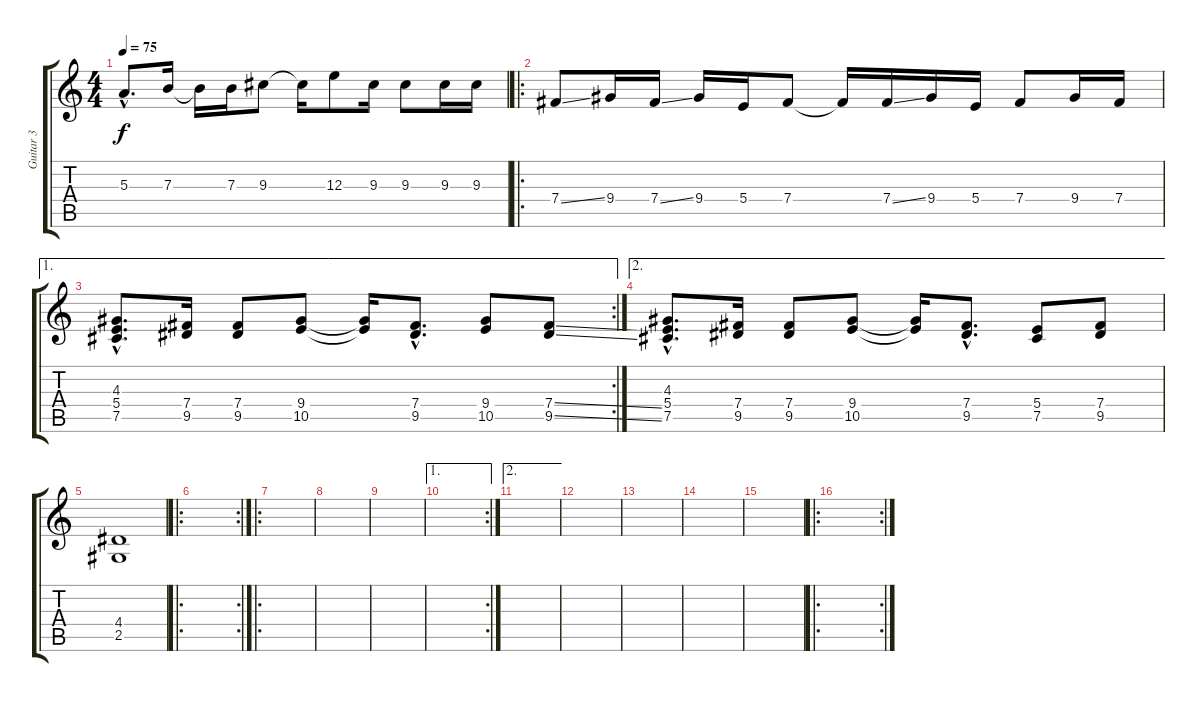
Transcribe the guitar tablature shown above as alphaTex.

\track ("Guitar 3" "Guitar 3") {instrument distortionguitar}
\staff {score tabs}
\tuning (Db4 Ab3 E3 B2 Gb2 Db2) {hide}
\ts (4 4)
\tempo 75
\clef g2
\ks c
5.3{hac}.8{d dy f} 7.3.16 7.3{t}.16 7.3.16 9.3.8 9.3{t}.16 12.3.8 9.3.16 9.3.8 9.3.16 9.3.16 |
\ro
7.4{ss}.8 9.4.16 7.4{ss}.16 9.4.16 5.4.16 7.4.8 7.4{t}.16 7.4{ss}.16 9.4.16 5.4.16 7.4.8 9.4.16 7.4.16 |
\ae 1
\rc 2
(4.3{hac} 5.4{hac} 7.5{hac}).8{d} (7.4 9.5).16 (7.4 9.5).8 (9.4 10.5).8 (9.4{t} 10.5{t}).16 (7.4{hac} 9.5{hac}).8{d} (9.4 10.5).8 (7.4{ss} 9.5{ss}).8 |
\ae 2
(4.3{hac} 5.4{hac} 7.5{hac}).8{d} (7.4 9.5).16 (7.4 9.5).8 (9.4 10.5).8 (9.4{t} 10.5{t}).16 (7.4{hac} 9.5{hac}).8{d} (5.4 7.5).8 (7.4 9.5).8 |
(4.4 2.5).1 |
\ro
\rc 2
|
\ro
|
|
|
\ae 1
\rc 2
|
\ae 2
|
|
|
|
|
\ro
\rc 2
